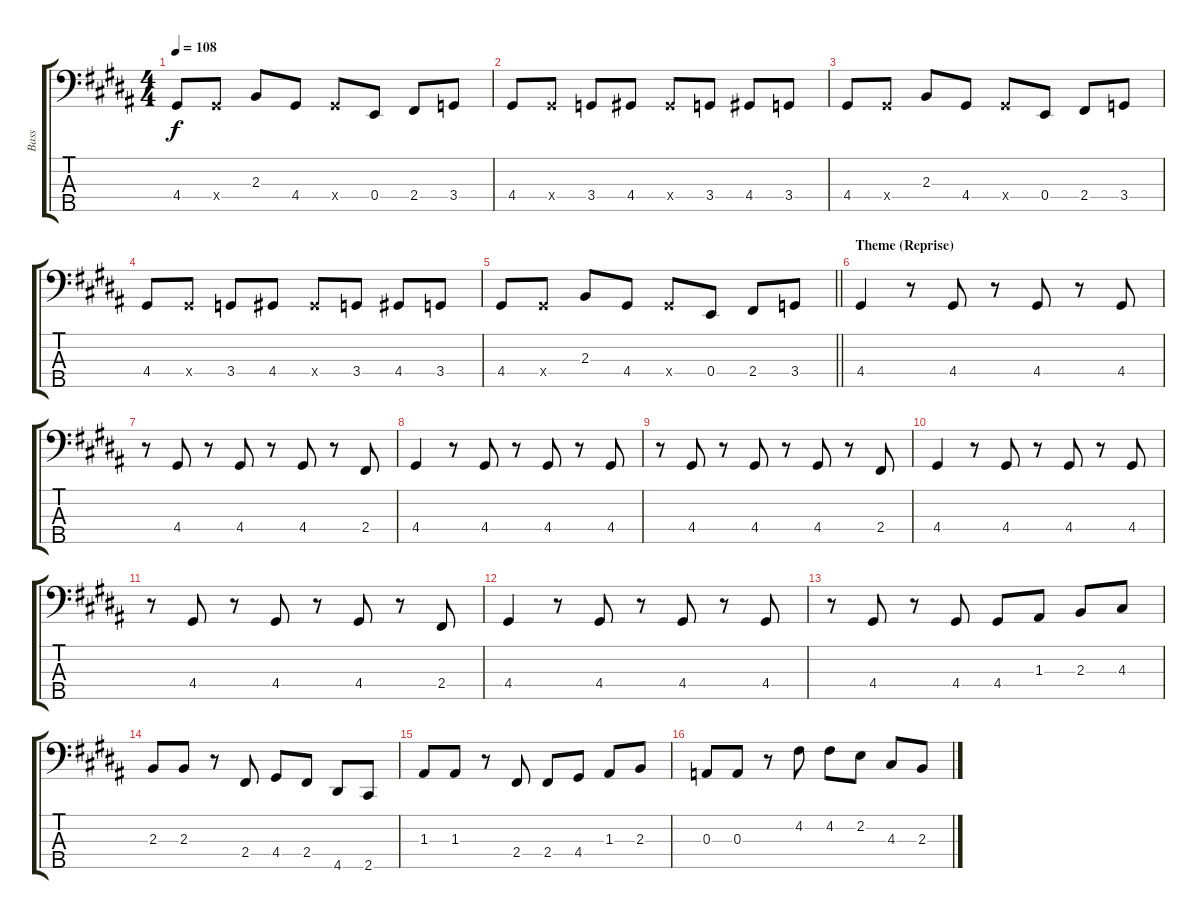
\track ("Bass" "Bass") {instrument electricbasspick}
\staff {score tabs}
\tuning (G2 D2 A1 E1 B0) {hide}
\ts (4 4)
\tempo 108
\clef f4
\ks g#minor
4.4.8{dy f} 4.4{x}.8 2.3.8 4.4.8 4.4{x}.8 0.4.8 2.4.8 3.4.8 |
4.4.8 4.4{x}.8 3.4.8 4.4.8 4.4{x}.8 3.4.8 4.4.8 3.4.8 |
4.4.8 4.4{x}.8 2.3.8 4.4.8 4.4{x}.8 0.4.8 2.4.8 3.4.8 |
4.4.8 4.4{x}.8 3.4.8 4.4.8 4.4{x}.8 3.4.8 4.4.8 3.4.8 |
\barLineRight lightlight
4.4.8 4.4{x}.8 2.3.8 4.4.8 4.4{x}.8 0.4.8 2.4.8 3.4.8 |
\section ("" "Theme (Reprise)")
4.4.4 r.8 4.4.8 r.8 4.4.8 r.8 4.4.8 |
r.8 4.4.8 r.8 4.4.8 r.8 4.4.8 r.8 2.4.8 |
4.4.4 r.8 4.4.8 r.8 4.4.8 r.8 4.4.8 |
r.8 4.4.8 r.8 4.4.8 r.8 4.4.8 r.8 2.4.8 |
4.4.4 r.8 4.4.8 r.8 4.4.8 r.8 4.4.8 |
r.8 4.4.8 r.8 4.4.8 r.8 4.4.8 r.8 2.4.8 |
4.4.4 r.8 4.4.8 r.8 4.4.8 r.8 4.4.8 |
r.8 4.4.8 r.8 4.4.8 4.4.8 1.3.8 2.3.8 4.3.8 |
2.3.8 2.3.8 r.8 2.4.8 4.4.8 2.4.8 4.5.8 2.5.8 |
1.3.8 1.3.8 r.8 2.4.8 2.4.8 4.4.8 1.3.8 2.3.8 |
0.3.8 0.3.8 r.8 4.2.8 4.2.8 2.2.8 4.3.8 2.3.8
